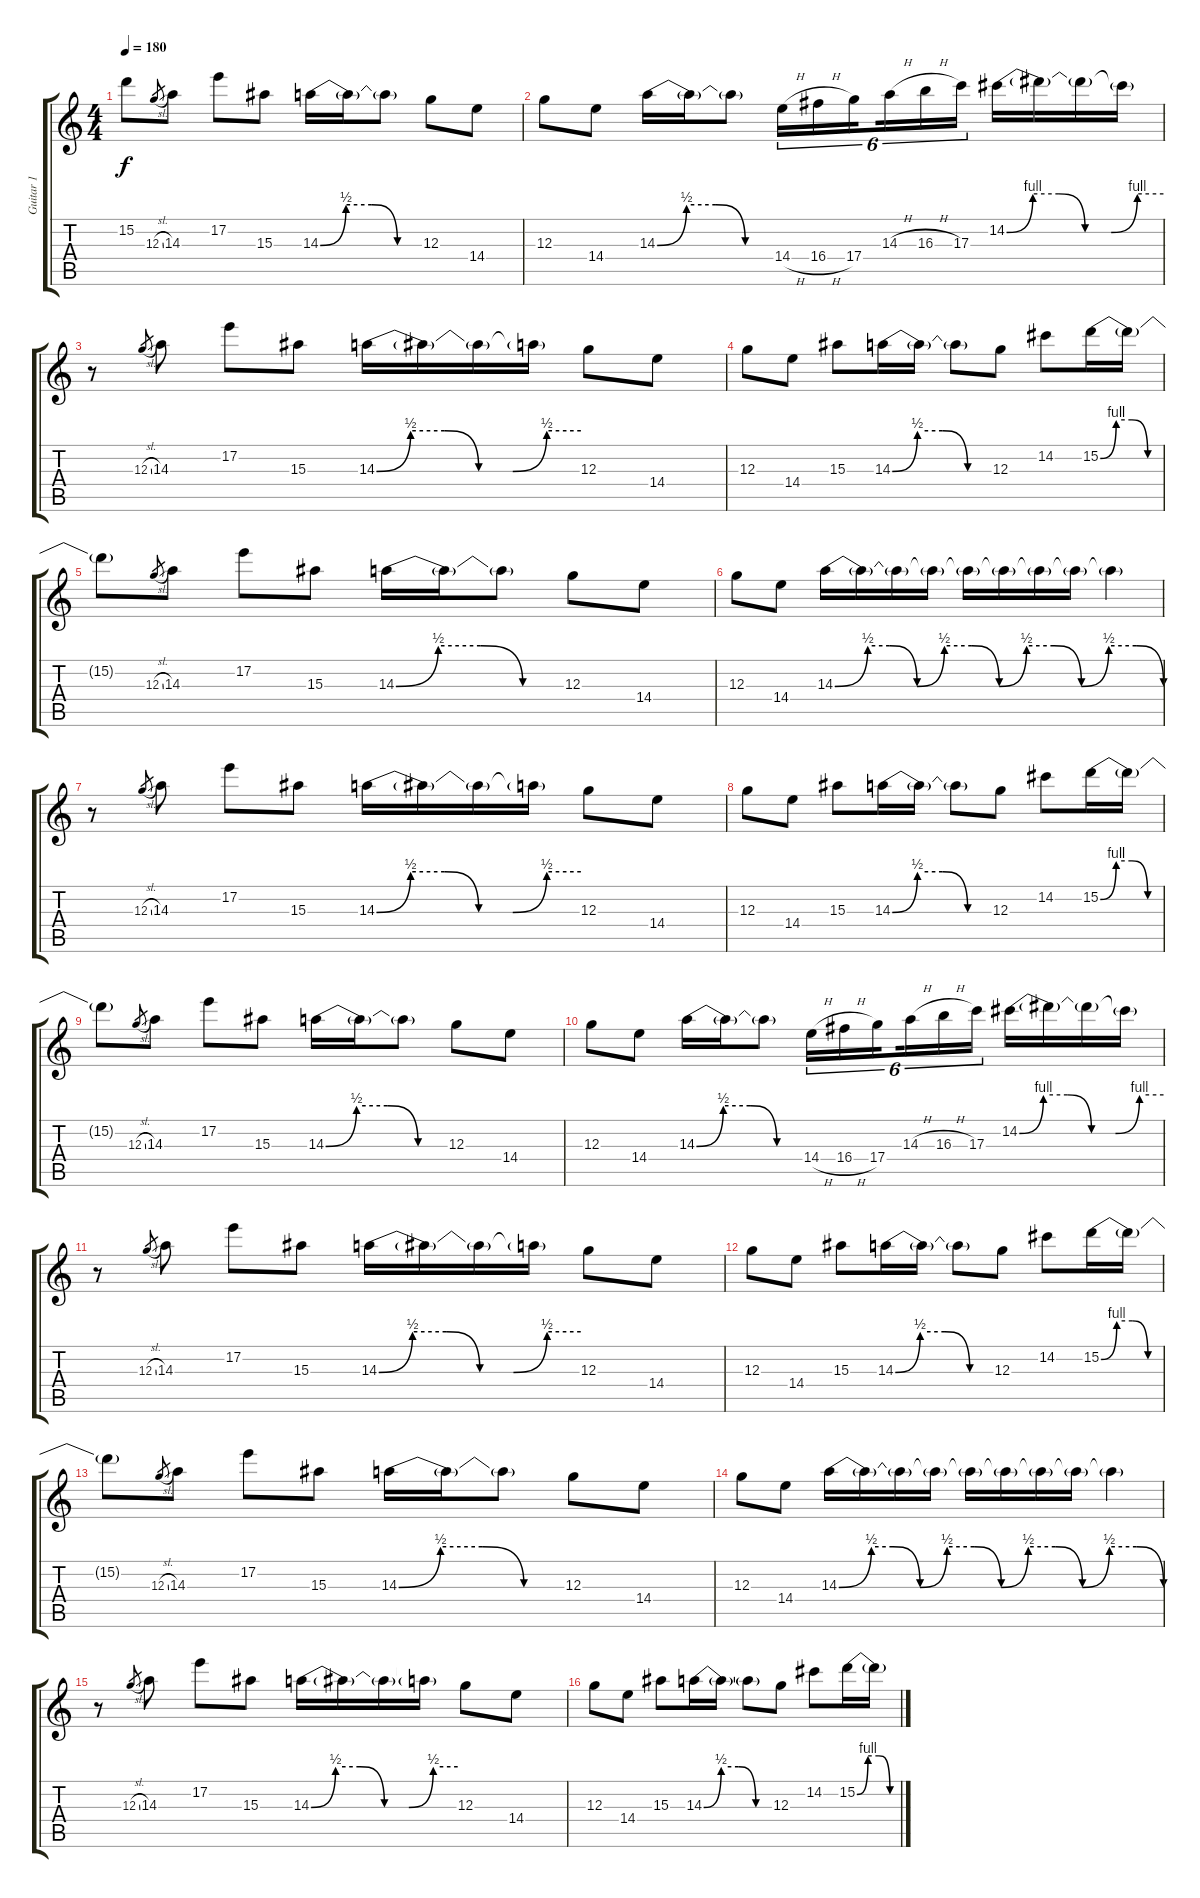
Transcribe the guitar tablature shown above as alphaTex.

\track ("Guitar 1" "Guitar 1") {instrument distortionguitar}
\staff {score tabs}
\tuning (E4 B3 G3 D3 A2 E2) {hide}
\ts (4 4)
\tempo 180
\clef g2
\ks c
15.2{t}.8{dy f} 12.3{sl}.8{gr} 14.3.8 17.2.8 15.3.8 14.3{be (custom 0 0 15 2 30 2 45 0 60 0)}.16 14.3{t}.16 14.3{t}.8 12.3.8 14.4.8 |
12.3.8 14.4.8 14.3{be (custom 0 0 15 2 30 2 45 0 60 0)}.16 14.3{t}.16 14.3{t}.8 14.4{h}.16{tu (6 4)} 16.4{h}.16{tu (6 4)} 17.4.16{tu (6 4) beam splitsecondary} 14.3{h}.16{tu (6 4)} 16.3{h}.16{tu (6 4)} 17.3.16{tu (6 4)} 14.2{be (custom 0 0 10 4 20 4 30 0 40 0 50 4 60 4)}.16 14.2{t}.16 14.2{t}.16 14.2{t}.16 |
r.8 12.3{sl}.8{gr} 14.3.8 17.2.8 15.3.8 14.3{be (custom 0 0 10 2 20 2 30 0 40 0 50 2 60 2)}.16 14.3{t}.16 14.3{t}.16 14.3{t}.16 12.3.8 14.4.8 |
12.3.8 14.4.8 15.3.8 14.3{be (custom 0 0 15 2 30 2 45 0 60 0)}.16 14.3{t}.16 14.3{t}.8 12.3.8 14.2.8 15.2{be (custom 0 0 15 4 30 4 45 0 60 0)}.16 15.2{t}.16 |
15.2{t}.8 12.3{sl}.8{gr} 14.3.8 17.2.8 15.3.8 14.3{be (custom 0 0 15 2 30 2 45 0 60 0)}.16 14.3{t}.16 14.3{t}.8 12.3.8 14.4.8 |
12.3.8 14.4.8 14.3{be (custom 0 0 6 2 10 2 15 0 20 2 25 2 30 0 35 2 40 2 45 0 50 2 55 2 60 0)}.16 14.3{t}.16 14.3{t}.16 14.3{t}.16 14.3{t}.16 14.3{t}.16 14.3{t}.16 14.3{t}.16 14.3{t}.4 |
r.8 12.3{sl}.8{gr} 14.3.8 17.2.8 15.3.8 14.3{be (custom 0 0 10 2 20 2 30 0 40 0 50 2 60 2)}.16 14.3{t}.16 14.3{t}.16 14.3{t}.16 12.3.8 14.4.8 |
12.3.8 14.4.8 15.3.8 14.3{be (custom 0 0 15 2 30 2 45 0 60 0)}.16 14.3{t}.16 14.3{t}.8 12.3.8 14.2.8 15.2{be (custom 0 0 15 4 30 4 45 0 60 0)}.16 15.2{t}.16 |
15.2{t}.8{volume 8} 12.3{sl}.8{gr} 14.3.8 17.2.8 15.3.8 14.3{be (custom 0 0 15 2 30 2 45 0 60 0)}.16 14.3{t}.16 14.3{t}.8 12.3.8 14.4.8 |
12.3.8 14.4.8 14.3{be (custom 0 0 15 2 30 2 45 0 60 0)}.16 14.3{t}.16 14.3{t}.8 14.4{h}.16{tu (6 4)} 16.4{h}.16{tu (6 4)} 17.4.16{tu (6 4) beam splitsecondary} 14.3{h}.16{tu (6 4)} 16.3{h}.16{tu (6 4)} 17.3.16{tu (6 4)} 14.2{be (custom 0 0 10 4 20 4 30 0 40 0 50 4 60 4)}.16 14.2{t}.16 14.2{t}.16 14.2{t}.16 |
r.8 12.3{sl}.8{gr} 14.3.8 17.2.8 15.3.8 14.3{be (custom 0 0 10 2 20 2 30 0 40 0 50 2 60 2)}.16 14.3{t}.16 14.3{t}.16 14.3{t}.16 12.3.8 14.4.8 |
12.3.8 14.4.8 15.3.8 14.3{be (custom 0 0 15 2 30 2 45 0 60 0)}.16 14.3{t}.16 14.3{t}.8 12.3.8 14.2.8 15.2{be (custom 0 0 15 4 30 4 45 0 60 0)}.16 15.2{t}.16 |
15.2{t}.8{volume 4} 12.3{sl}.8{gr} 14.3.8 17.2.8 15.3.8 14.3{be (custom 0 0 15 2 30 2 45 0 60 0)}.16 14.3{t}.16 14.3{t}.8 12.3.8 14.4.8 |
12.3.8 14.4.8 14.3{be (custom 0 0 6 2 10 2 15 0 20 2 25 2 30 0 35 2 40 2 45 0 50 2 55 2 60 0)}.16 14.3{t}.16 14.3{t}.16 14.3{t}.16 14.3{t}.16 14.3{t}.16 14.3{t}.16 14.3{t}.16 14.3{t}.4 |
r.8 12.3{sl}.8{gr} 14.3.8 17.2.8 15.3.8 14.3{be (custom 0 0 10 2 20 2 30 0 40 0 50 2 60 2)}.16 14.3{t}.16 14.3{t}.16 14.3{t}.16 12.3.8 14.4.8 |
12.3.8 14.4.8 15.3.8 14.3{be (custom 0 0 15 2 30 2 45 0 60 0)}.16 14.3{t}.16 14.3{t}.8 12.3.8 14.2.8 15.2{be (custom 0 0 15 4 30 4 45 0 60 0)}.16 15.2{t}.16
